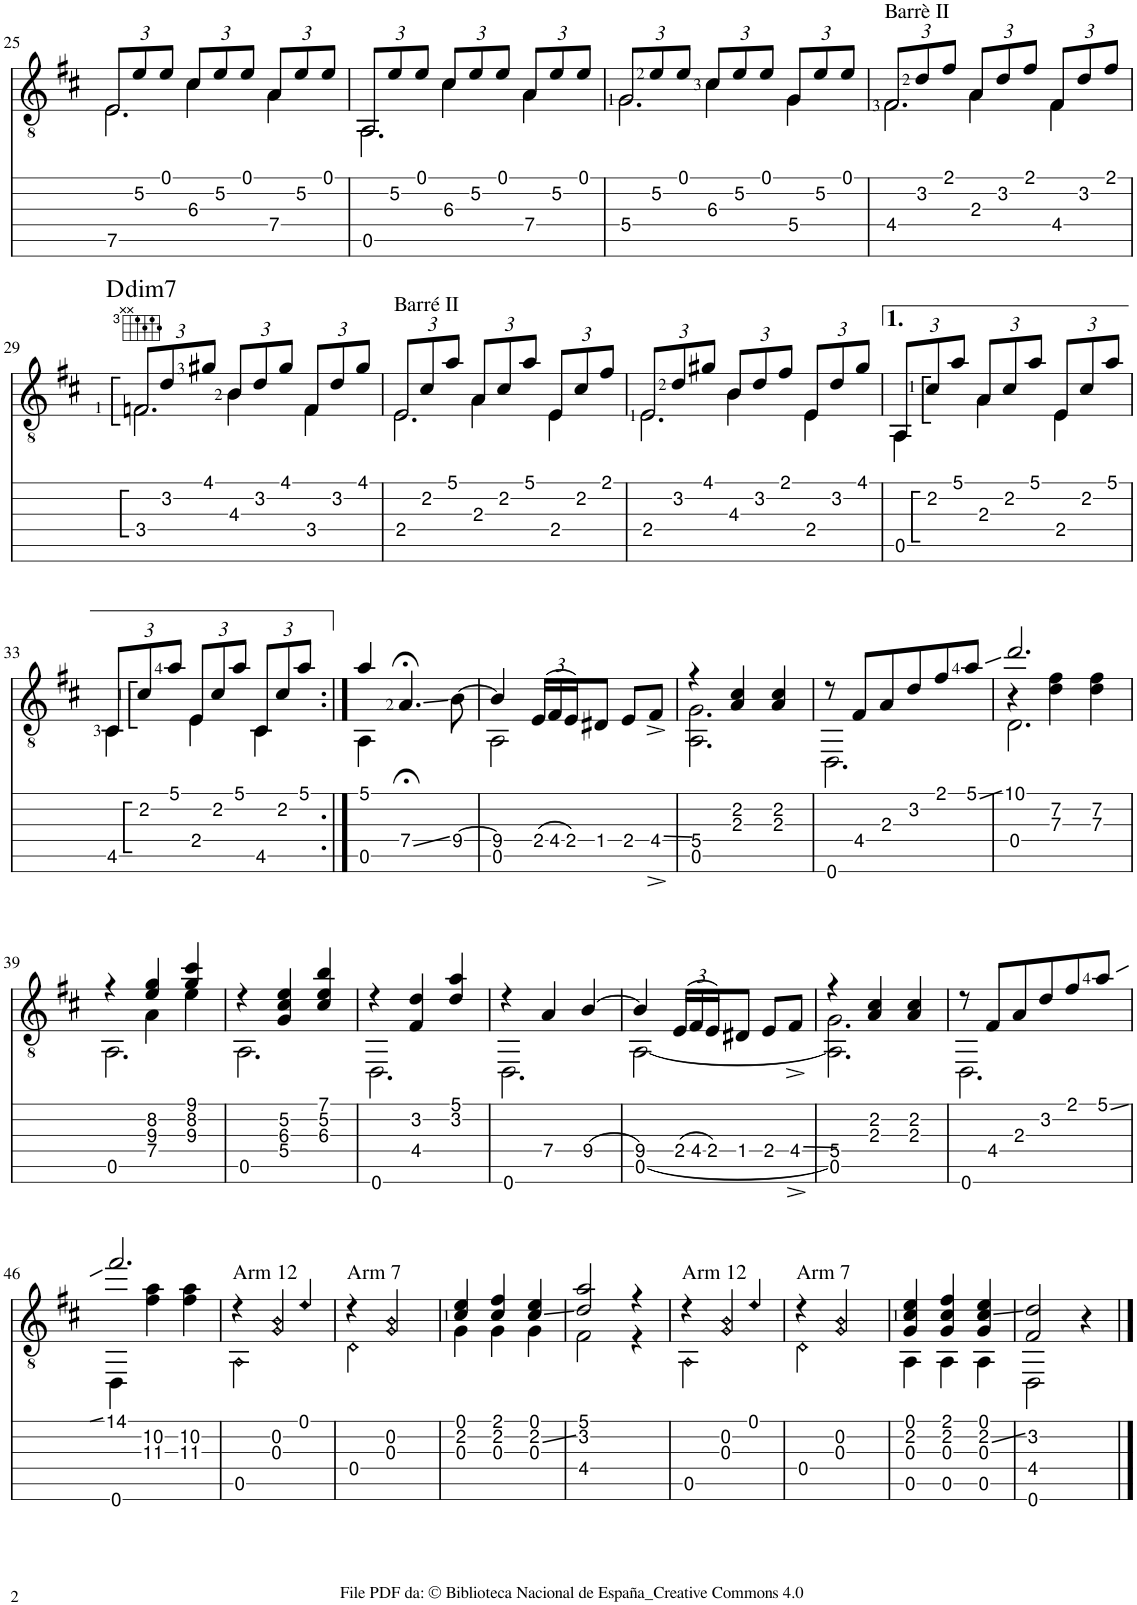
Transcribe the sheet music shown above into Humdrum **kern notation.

**kern	**kern	**harte
*part1	*part1	*part1
*staff2	*staff1	*
*I"Guitar	*	*
*I'Guit.	*	*
!!LO:PB:g=z
*	*clefGv2	*
*k[f#c#]	*k[f#c#]	*
*M3/4	*M3/4	*
*Xbrackettup	*Xbrackettup	*
=25	=25	=25
*^	*	*
*	*^	*	*
!	!	!	!LO:N:head=open	!
*	*	*	*^	*
*	*	*	*	*^	*
12EL	4ryy	2.E	12E/L	4ryy	2.E\	.
12e	.	.	12e/	.	.	.
12eJ	.	.	12e/J	.	.	.
12c#L	4c#	.	12c#/L	4c#\	.	.
12e	.	.	12e/	.	.	.
12eJ	.	.	12e/J	.	.	.
12AL	4A	.	12A/L	4A\	.	.
12e	.	.	12e/	.	.	.
12eJ	.	.	12e/J	.	.	.
=26	=26	=26	=26	=26	=26	=26
!	!	!	!LO:N:head=open	!	!	!
12AAL	4ryy	2.AA	12AA/L	4ryy	2.AA\	.
12e	.	.	12e/	.	.	.
12eJ	.	.	12e/J	.	.	.
12c#L	4c#	.	12c#/L	4c#\	.	.
12e	.	.	12e/	.	.	.
12eJ	.	.	12e/J	.	.	.
12AL	4A	.	12A/L	4A\	.	.
12e	.	.	12e/	.	.	.
12eJ	.	.	12e/J	.	.	.
=27	=27	=27	=27	=27	=27	=27
!	!	!	!LO:N:head=open	!	!	!
12GL	4ryy	2.G	12G/L	4ryy	2.G\	.
12e	.	.	12e/	.	.	.
12eJ	.	.	12e/J	.	.	.
12c#L	4c#	.	12c#/L	4c#\	.	.
12e	.	.	12e/	.	.	.
12eJ	.	.	12e/J	.	.	.
12GL	4G	.	12G/L	4G\	.	.
12e	.	.	12e/	.	.	.
12eJ	.	.	12e/J	.	.	.
=28	=28	=28	=28	=28	=28	=28
!	!	!	!LO:TX:a:t=Barrè II	!	!	!
!	!	!	!LO:N:head=open	!	!	!
12F#L	4ryy	2.F#	12F#/L	4ryy	2.F#\	.
12d	.	.	12d/	.	.	.
12f#J	.	.	12f#/J	.	.	.
12AL	4A	.	12A/L	4A\	.	.
12d	.	.	12d/	.	.	.
12f#J	.	.	12f#/J	.	.	.
12F#L	4F#	.	12F#/L	4F#\	.	.
12d	.	.	12d/	.	.	.
12f#J	.	.	12f#/J	.	.	.
!!LO:LB:g=z	!!	!!
=29	=29	=29	=29	=29	=29	=29
!	!	!	!LO:N:head=open	!	!	!LO:H:kt=dim7
12F::L	4ryy	2.F	12Fn::/L	4ryy	2.F\	D:dim7
12d	.	.	12d/	.	.	.
12g#J	.	.	12g#X/J	.	.	.
12BL	4B	.	12B/L	4B\	.	.
12d	.	.	12d/	.	.	.
12g#J	.	.	12g#/J	.	.	.
12FL	4F	.	12F/L	4F\	.	.
12d	.	.	12d/	.	.	.
12g#J	.	.	12g#/J	.	.	.
=30	=30	=30	=30	=30	=30	=30
!	!	!	!LO:TX:a:t=Barré II	!	!	!
!	!	!	!LO:N:head=open	!	!	!
12EL	4ryy	2.E	12E/L	4ryy	2.E\	.
12c#	.	.	12c#/	.	.	.
12aJ	.	.	12a/J	.	.	.
12AL	4A	.	12A/L	4A\	.	.
12c#	.	.	12c#/	.	.	.
12aJ	.	.	12a/J	.	.	.
12EL	4E	.	12E/L	4E\	.	.
12c#	.	.	12c#/	.	.	.
12f#J	.	.	12f#/J	.	.	.
=31	=31	=31	=31	=31	=31	=31
!	!	!	!LO:N:head=open	!	!	!
12EL	4ryy	2.E	12E/L	4ryy	2.E\	.
12d	.	.	12d/	.	.	.
12g#J	.	.	12g#X/J	.	.	.
12BL	4B	.	12B/L	4B\	.	.
12d	.	.	12d/	.	.	.
12f#J	.	.	12f#/J	.	.	.
12EL	4E	.	12E/L	4E\	.	.
12d	.	.	12d/	.	.	.
12g#J	.	.	12g#/J	.	.	.
*	*v	*v	*	*	*	*
*	*	*	*v	*v	*
=32	=32	=32	=32	=32
12AAL	4AA	12AA/L	4AA\	.
12c#::	.	12c#::/	.	.
12aJ	.	12a/J	.	.
12AL	4A	12A/L	4A\	.
12c#	.	12c#/	.	.
12aJ	.	12a/J	.	.
12EL	4E	12E/L	4E\	.
12c#	.	12c#/	.	.
12aJ	.	12a/J	.	.
!!LO:LB:g=z	!!
=33	=33	=33	=33	=33
12C#L	4C#	12C#/L	4C#\	.
12c#::	.	12c#::/	.	.
12aJ	.	12a/J	.	.
12EL	4E	12E/L	4E\	.
12c#	.	12c#/	.	.
12aJ	.	12a/J	.	.
12C#L	4C#	12C#/L	4C#\	.
12c#	.	12c#/	.	.
12aJ	.	12a/J	.	.
=34:|!	=34:|!	=34:|!	=34:|!	=34:|!
4a	4AA	4a/	4AA\	.
4.A;<	2ryy	4.A;</	2ryy	.
[8B	.	[8B\	.	.
=35	=35	=35	=35	=35
4B]	2AA	4B/]	2AA\	.
24ELL	.	(24E/LL	.	.
24F#	.	24F#/	.	.
24EJ	.	24E/J)	.	.
8D#J	.	8D#X/J	.	.
8EL	4ryy	8E/L	4ryy	.
8F#^J	.	8F#^/J	.	.
=36	=36	=36	=36	=36
4r	2.AA 2.G	4r	2.AA\ 2.G\	.
4A 4c#	.	4A/ 4c#/	.	.
4A 4c#	.	4A/ 4c#/	.	.
=37	=37	=37	=37	=37
8r	2.DD	8r	2.DD\	.
8F#	.	8F#/L	.	.
8AL	.	8A/	.	.
8dJ	.	8d/	.	.
8f#L	.	8f#/	.	.
8aJ	.	8a/J	.	.
=38	=38	=38	=38	=38
*	*^	*	*^	*
2.dd	4r	2.D	2.dd/	4r	2.D\	.
.	4d 4f#	.	.	4d\ 4f#\	.	.
.	4d 4f#	.	.	4d\ 4f#\	.	.
!!LO:LB:g=z	!!	!!
=39	=39	=39	=39	=39	=39	=39
4r	4ryy	2.AA	4r	4ryy	2.AA\	.
4e 4g	4A	.	4e/ 4g/	4A\	.	.
4g 4cc#	4e	.	4g/ 4cc#/	4e\	.	.
*	*v	*v	*	*	*	*
*	*	*	*v	*v	*
=40	=40	=40	=40	=40
4r	2.AA	4r	2.AA\	.
4G 4c# 4e	.	4G/ 4c#/ 4e/	.	.
4c# 4e 4b	.	4c#/ 4e/ 4b/	.	.
=41	=41	=41	=41	=41
4r	2.DD	4r	2.DD\	.
4F# 4d	.	4F#/ 4d/	.	.
4d 4a	.	4d/ 4a/	.	.
=42	=42	=42	=42	=42
4r	2.DD	4r	2.DD\	.
4A	.	4A/	.	.
[4B	.	[4B/	.	.
=43	=43	=43	=43	=43
4B]	[2AA	4B/]	[2AA\	.
24ELL	.	(24E/LL	.	.
24F#	.	24F#/	.	.
24EJ	.	24E/J)	.	.
8D#J	.	8D#X/J	.	.
8EL	4ryy	8E/L	4ryy	.
8F#^J	.	8F#^/J	.	.
=44	=44	=44	=44	=44
4r	2.AA] 2.G	4r	2.AA\] 2.G\	.
4A 4c#	.	4A/ 4c#/	.	.
4A 4c#	.	4A/ 4c#/	.	.
=45	=45	=45	=45	=45
8r	2.DD	8r	2.DD\	.
8F#	.	8F#/L	.	.
8AL	.	8A/	.	.
8dJ	.	8d/	.	.
8f#L	.	8f#/	.	.
8aJ	.	8a/J	.	.
!!LO:LB:g=z	!!
=46	=46	=46	=46	=46
2.ff#	4DD	2.ff#/	4DD\	.
.	4f# 4a	.	4f#\ 4a\	.
.	4f# 4a	.	4f#\ 4a\	.
=47	=47	=47	=47	=47
!	!	!LO:TX:a:t=Arm 12	!	!
4r	2AA	4r	2AA\	.
2G 2B	.	2G/ 2B/	.	.
.	4e	.	4e/	.
=48	=48	=48	=48	=48
!	!	!LO:TX:a:t=Arm 7	!	!
4r	2D	4r	2D\	.
2G 2B	.	2G/ 2B/	.	.
.	4ryy	.	4ryy	.
=49	=49	=49	=49	=49
4c# 4e	4G	4c#/ 4e/	4G\	.
4c# 4f#	4G	4c#/ 4f#/	4G\	.
4c# 4e	4G	4c#/ 4e/	4G\	.
=50	=50	=50	=50	=50
2d 2a	2F#	2d/ 2a/	2F#\	.
4r	4r	4r	4r	.
=51	=51	=51	=51	=51
!	!	!LO:TX:a:t=Arm 12	!	!
4r	2AA	4r	2AA\	.
2G 2B	.	2G/ 2B/	.	.
.	4e	.	4e/	.
=52	=52	=52	=52	=52
!	!	!LO:TX:a:t=Arm 7	!	!
4r	2D	4r	2D\	.
2G 2B	.	2G/ 2B/	.	.
.	4ryy	.	4ryy	.
=53	=53	=53	=53	=53
4G 4c# 4e	4AA	4G/ 4c#/ 4e/	4AA\	.
4G 4c# 4f#	4AA	4G/ 4c#/ 4f#/	4AA\	.
4G 4c# 4e	4AA	4G/ 4c#/ 4e/	4AA\	.
=54	=54	=54	=54	=54
2F# 2d	2DD	2F#/ 2d/	2DD\	.
4r	4ryy	4r	4ryy	.
*v	*v	*	*	*
*	*v	*v	*
==	==	==
*-	*-	*-
